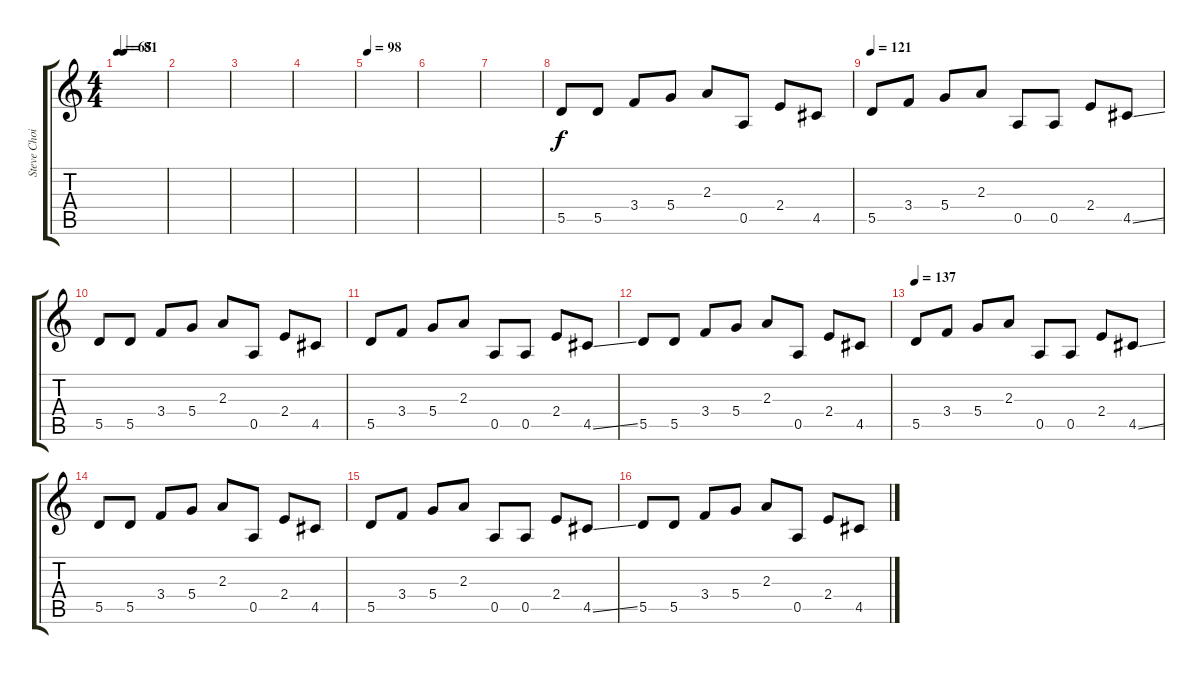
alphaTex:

\track ("Steve Choi Guitar" "Steve Choi") {instrument distortionguitar}
\staff {score tabs}
\tuning (E4 B3 G3 D3 A2 E2) {hide}
\ts (4 4)
\tempo 65
\tempo (81 0.125)
\clef g2
\ks c
|
|
|
|
\tempo 98
|
|
|
5.5.8{volume 13 instrument distortionguitar} 5.5.8 3.4.8 5.4.8 2.3.8 0.5.8 2.4.8 4.5.8 |
\tempo 121
5.5.8{instrument distortionguitar} 3.4.8 5.4.8 2.3.8 0.5.8 0.5.8 2.4.8 4.5{ss}.8 |
5.5.8 5.5.8 3.4.8 5.4.8 2.3.8 0.5.8 2.4.8 4.5.8 |
5.5.8 3.4.8 5.4.8 2.3.8 0.5.8 0.5.8 2.4.8 4.5{ss}.8 |
5.5.8 5.5.8 3.4.8 5.4.8 2.3.8 0.5.8 2.4.8 4.5.8 |
\tempo 137
5.5.8{instrument distortionguitar} 3.4.8 5.4.8 2.3.8 0.5.8 0.5.8 2.4.8 4.5{ss}.8 |
5.5.8 5.5.8 3.4.8 5.4.8 2.3.8 0.5.8 2.4.8 4.5.8 |
5.5.8 3.4.8 5.4.8 2.3.8 0.5.8 0.5.8 2.4.8 4.5{ss}.8 |
5.5.8 5.5.8 3.4.8 5.4.8 2.3.8 0.5.8 2.4.8 4.5.8
